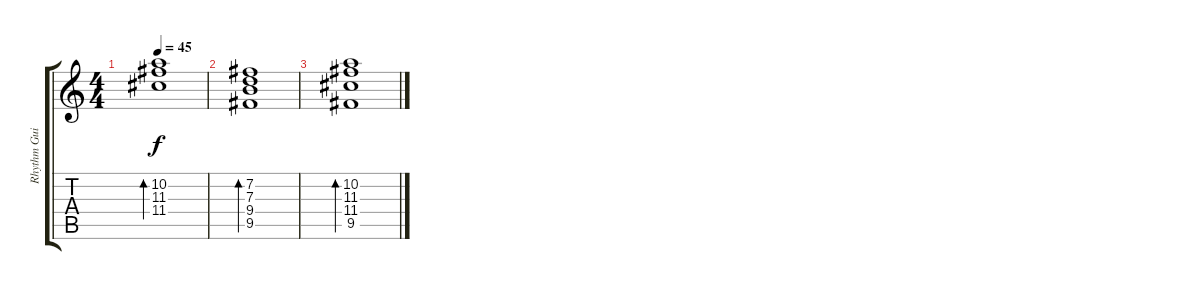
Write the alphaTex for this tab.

\track ("Rhythm Guitar 1" "Rhythm Gui") {instrument electricguitarjazz}
\staff {score tabs}
\tuning (E4 B3 G3 D3 A2 E2) {hide}
\ts (4 4)
\tempo 45
\clef g2
\ks c
(10.2 11.3 11.4).1{bd 120 dy f} |
(7.2 7.3 9.4 9.5).1{bd 120} |
(10.2 11.3 11.4 9.5).1{bd 120}
